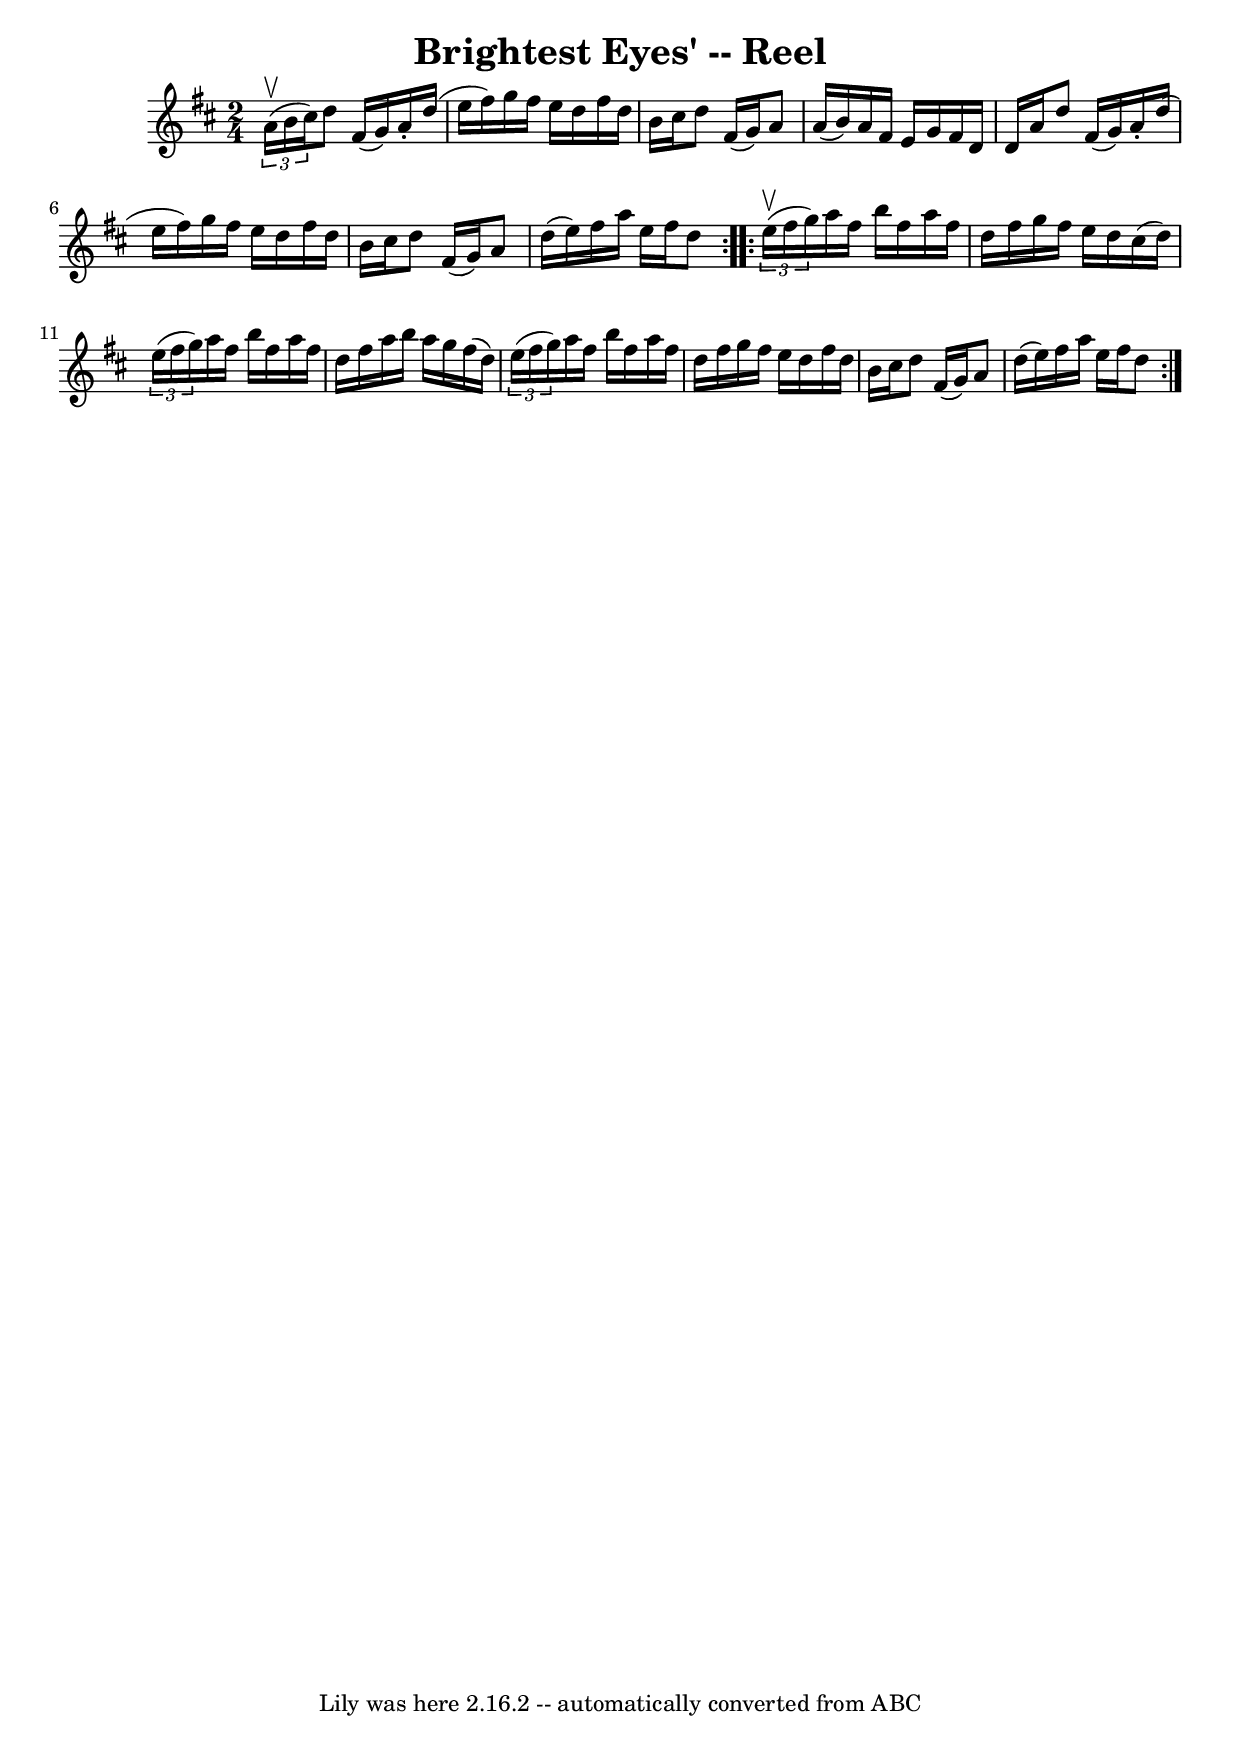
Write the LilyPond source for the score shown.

\version "2.16.2"
\include "Mammoth.ily"
\header {
  %% book = "Ryan's Mammoth Collection"
 crossRefNumber = "1"
 footnotes = "\\\\260"
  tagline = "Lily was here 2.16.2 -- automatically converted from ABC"
  title = "Brightest Eyes' -- Reel"

}
voicedefault =  {



  \repeat volta 2 {

    \time 2/4 
    \key d \major
    \times 2/3 { a'16^\upbow(b'16 cs''16)  	       }   |
 d''8 fs'16 (g'16) a'16-. d''16 (e''16 fs''16 )   |
 g''16 fs''16 e''16 d''16 fs''16 d''16 b'16 cs''16     |
 d''8 fs'16 (g'16) a'8 a'16 (b'16)  |
 a'16 fs'16 e'16 g'16 fs'16 d'16 d'16 a'16    |
 d''8 fs'16 (g'16) a'16-. d''16 (e''16 fs''16)    |
 g''16 fs''16 e''16 d''16 fs''16 d''16 b'16 cs''16     |
 d''8 fs'16 (g'16) a'8 d''16 ( e''16)    |
 fs''16 a''16 e''16 fs''16 d''8    
  }     

  \repeat volta 2 {
    \times 2/3 { e''16^\upbow(fs''16 g''16)  	       }   |
 a''16 fs''16 b''16 fs''16 a''16 fs''16 d''16 fs''16     |
 g''16 fs''16 e''16 d''16 cs''16 (d''16 )   \times 2/3 { e''16 (fs''16 g''16)  		   }    |
 a''16 fs''16 b''16 fs''16 a''16 fs''16 d''16 fs''16     |
    
 a''16 b''16 a''16 g''16 fs''16 (d''16)   \times 2/3 {   
 e''16 (fs''16 g''16)      }    |
 a''16 fs''16 b''16 fs''16 a''16 fs''16 d''16 fs''16     |
 g''16 fs''16 e''16 d''16 fs''16 d''16 b'16 cs''16     |
 d''8 fs'16 (g'16) a'8 d''16 (e''16)    |
 fs''16 a''16  
 e''16 fs''16 d''8  
  }   

}

\score{
  <<

    \context Staff="default"
    {
      \voicedefault 
      
    }

  >>
  \layout {
    
  }
  \midi {
  }

}
